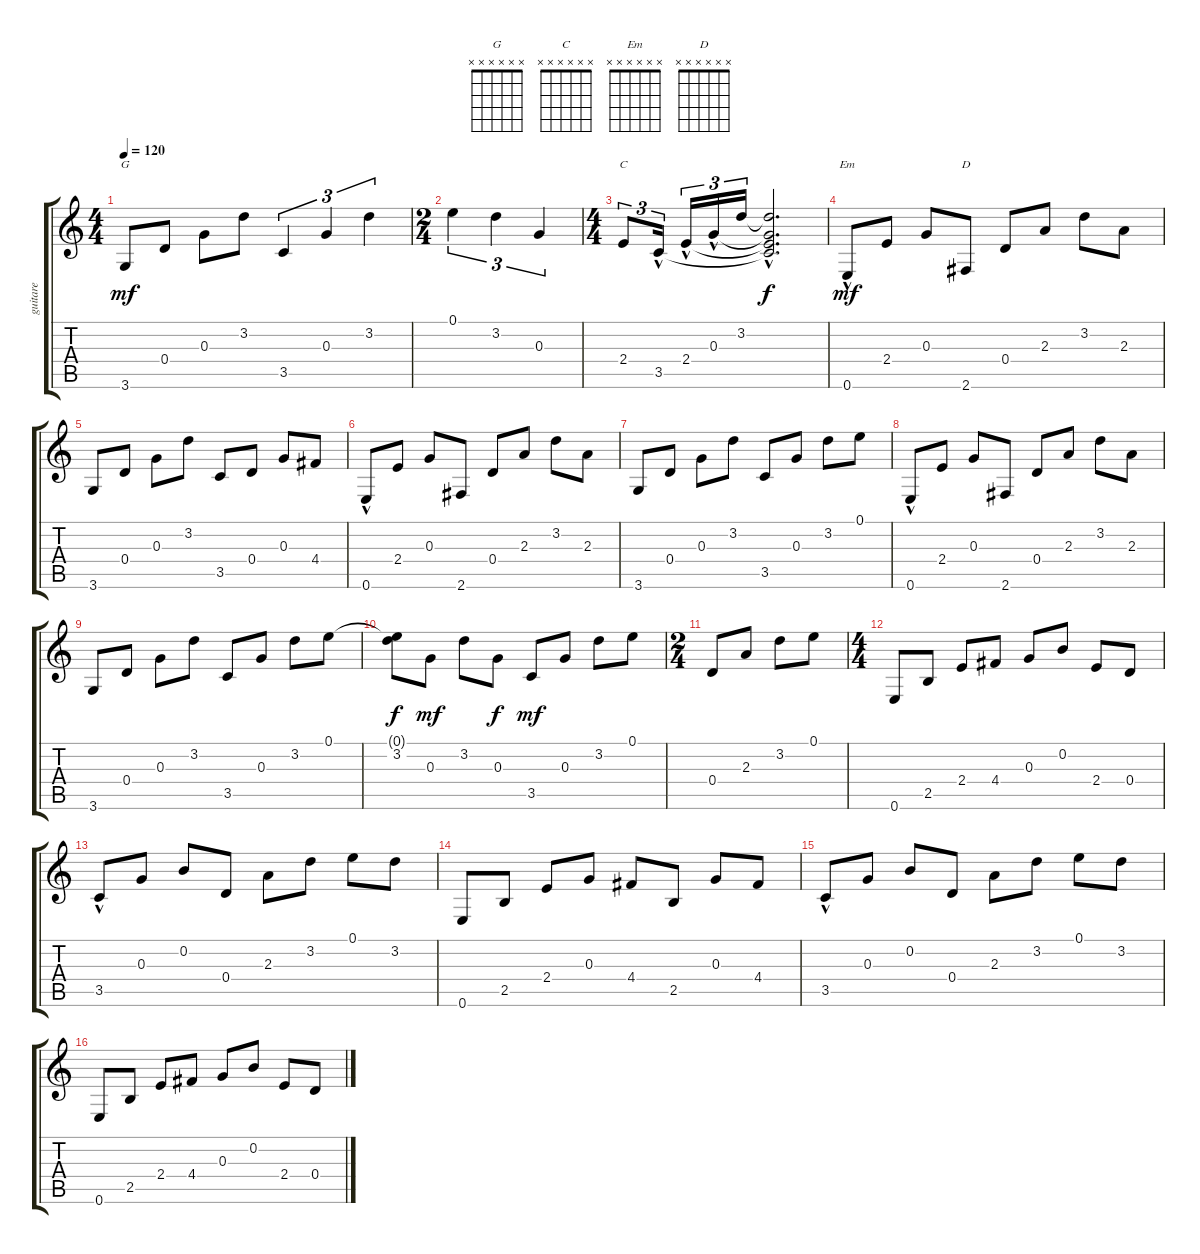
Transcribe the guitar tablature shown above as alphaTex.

\track ("guitare" "guitare") {instrument acousticguitarsteel}
\staff {score tabs}
\tuning (E4 B3 G3 D3 A2 E2) {hide}
\chord ("G" x x x x x x) {firstfret 0}
\chord ("C" x x x x x x) {firstfret 0}
\chord ("Em" x x x x x x) {firstfret 0}
\chord ("D" x x x x x x) {firstfret 0}
\ts (4 4)
\tempo 120
\clef g2
\ks c
3.6.8{ch "G" dy mf} 0.4.8 0.3.8 3.2.8 3.5.4{tu (3 2)} 0.3.4{tu (3 2)} 3.2.4{tu (3 2)} |
\ts (2 4)
0.1.4{tu (3 2)} 3.2.4{tu (3 2)} 0.3.4{tu (3 2)} |
\ts (4 4)
2.4.8{tu (3 2) ch "C"} 3.5{hac}.16{tu (3 2)} 2.4{hac}.16{tu (3 2)} 0.3{hac}.16{tu (3 2)} 3.2.16{tu (3 2)} (3.2{hac t} 0.3{hac t} 2.4{hac t} 3.5{hac t}).2{d dy f} |
0.6{hac}.8{ch "Em" dy mf} 2.4.8 0.3.8 2.6.8{ch "D"} 0.4.8 2.3.8 3.2.8 2.3.8 |
3.6.8 0.4.8 0.3.8 3.2.8 3.5.8 0.4.8 0.3.8 4.4.8 |
0.6{hac}.8 2.4.8 0.3.8 2.6.8 0.4.8 2.3.8 3.2.8 2.3.8 |
3.6.8 0.4.8 0.3.8 3.2.8 3.5.8 0.3.8 3.2.8 0.1.8 |
0.6{hac}.8 2.4.8 0.3.8 2.6.8 0.4.8 2.3.8 3.2.8 2.3.8 |
3.6.8 0.4.8 0.3.8 3.2.8 3.5.8 0.3.8 3.2.8 0.1.8 |
(0.1{t} 3.2).8{dy f} 0.3.8{dy mf} 3.2.8 0.3.8{dy f} 3.5.8{dy mf} 0.3.8 3.2.8 0.1.8 |
\ts (2 4)
0.4.8 2.3.8 3.2.8 0.1.8 |
\ts (4 4)
0.6.8 2.5.8 2.4.8 4.4.8 0.3.8 0.2.8 2.4.8 0.4.8 |
3.5{hac}.8 0.3.8 0.2.8 0.4.8 2.3.8 3.2.8 0.1.8 3.2.8 |
0.6.8 2.5.8 2.4.8 0.3.8 4.4.8 2.5.8 0.3.8 4.4.8 |
3.5{hac}.8 0.3.8 0.2.8 0.4.8 2.3.8 3.2.8 0.1.8 3.2.8 |
0.6.8 2.5.8 2.4.8 4.4.8 0.3.8 0.2.8 2.4.8 0.4.8
